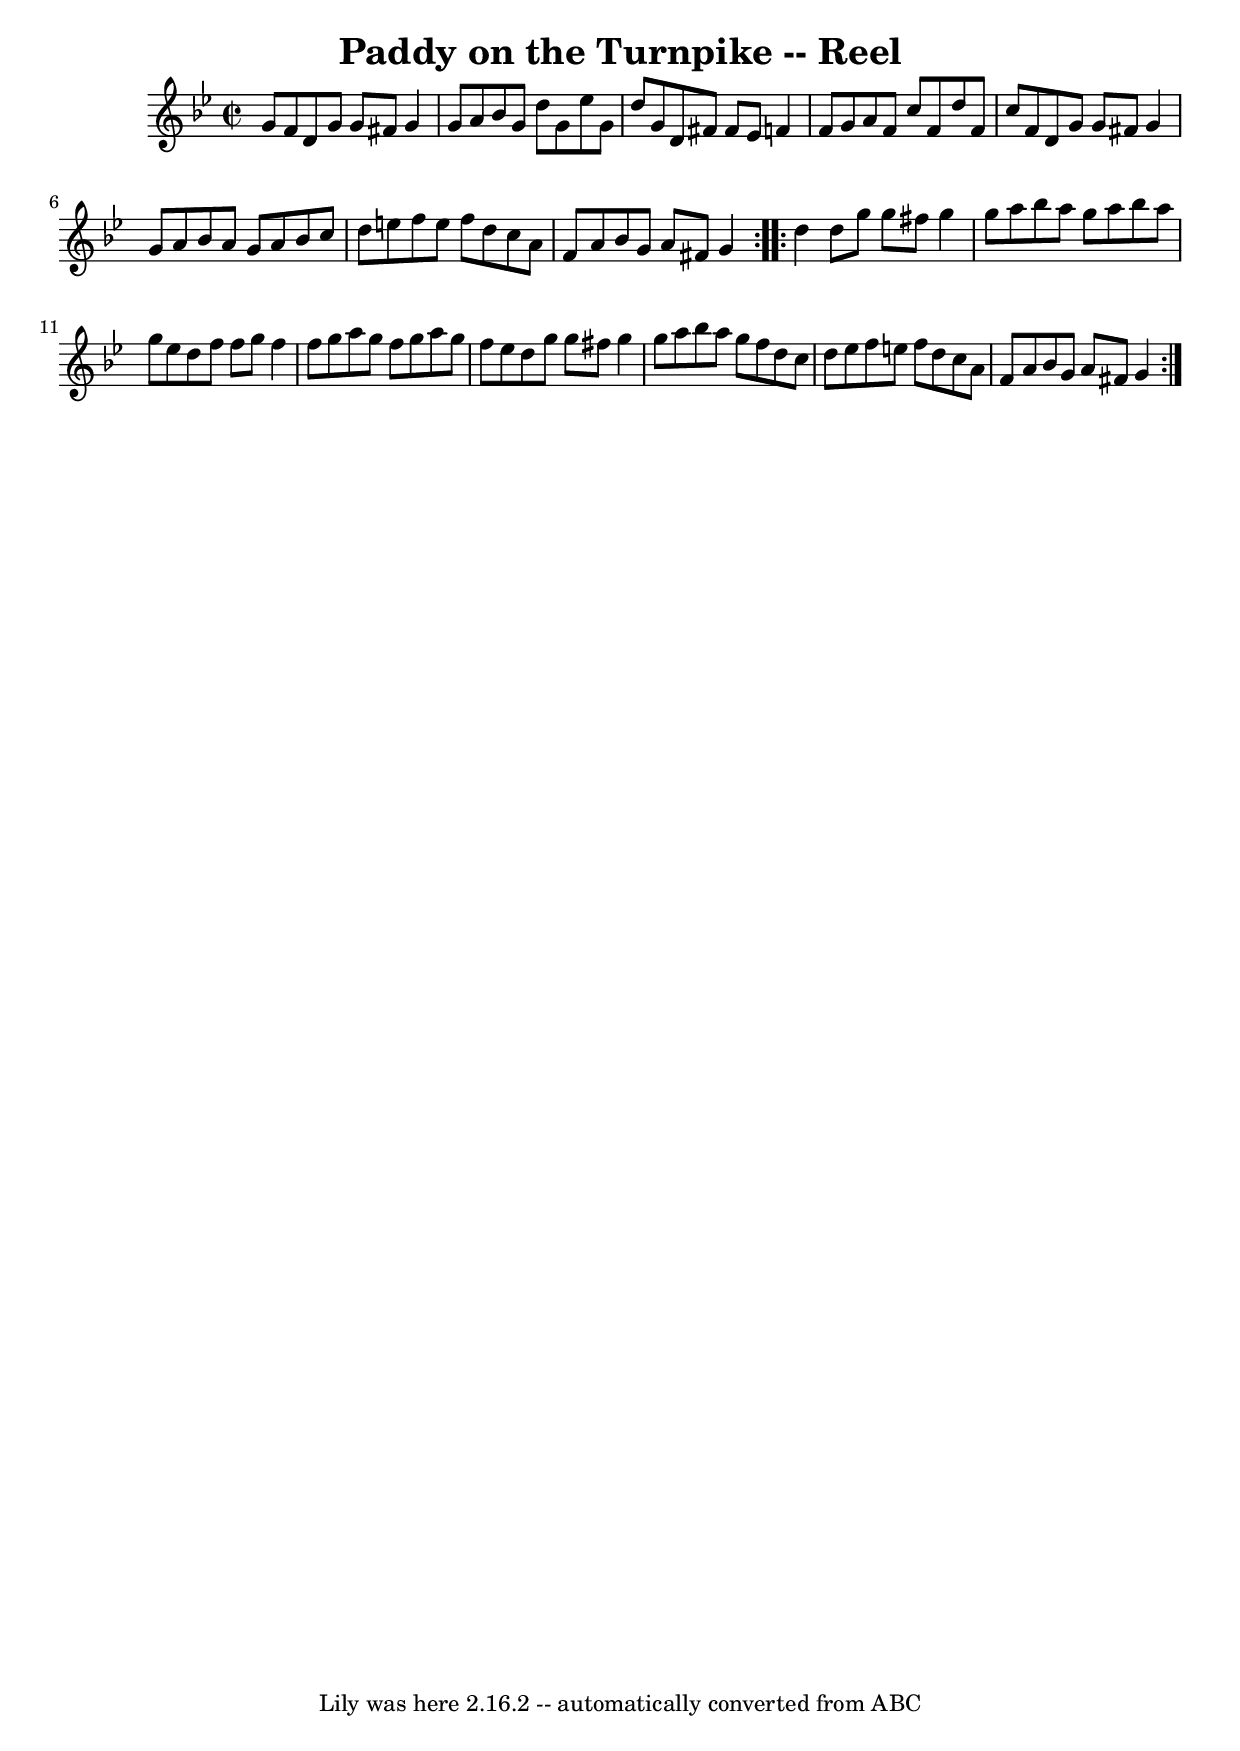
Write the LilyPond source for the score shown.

\version "2.16.2"
\include "Mammoth.ily"
\header {
  %% book = "Ryan's Mammoth Collection"
  crossRefNumber = "1"
  footnotes = "\\\\167"
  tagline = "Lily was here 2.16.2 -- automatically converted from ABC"
  title = "Paddy on the Turnpike -- Reel"

}
voicedefault =  {



  \repeat volta 2 {

    \override Staff.TimeSignature #'style = #'C
    \time 2/2 
    \key g \minor
 g'8 f'8  |
    d'8 g'8 g'8 fis'8  
    g'4 g'8 a'8    |
    bes'8 g'8 d''8 g'8 ees''8 g'8  
    d''8 g'8    |
    d'8 fis'8 fis'8 ees'8 f'!4 f'8    
    g'8    |
    a'8 f'8 c''8 f'8 d''8 f'8 c''8 f'8    
    |
    d'8 g'8 g'8 fis'8 g'4 g'8 a'8    |
    
    bes'8 a'8 g'8 a'8 bes'8 c''8 d''8 e''8    |
    f''8  
    e''8 f''8 d''8 c''8 a'8 f'8 a'8    |
    bes'8 g'8  
    a'8 fis'8 g'4  
  } 
  \repeat volta 2 {
    d''4  |
    d''8 g''8  
    g''8 fis''8 g''4 g''8 a''8    |
    bes''8 a''8 g''8   
    a''8 bes''8 a''8 g''8 ees''8    |
    d''8 f''8 f''8    
    g''8 f''4 f''8 g''8    |
    a''8 g''8 f''8 g''8 a''8 
    g''8 f''8 ees''8    |
    d''8 g''8 g''8 fis''8    
    g''4 g''8 a''8    |
    bes''8 a''8 g''8 f''8 d''8    
    c''8 d''8 ees''8    |
    f''8 e''8 f''8 d''8 c''8    
    a'8 f'8 a'8    |
    bes'8 g'8 a'8 fis'8 g'4  
  }   

}

\score{
  <<

    \context Staff="default"
    {
      \voicedefault 
      
    }

  >>
  \layout {
    
  }
  \midi {
  }

}
